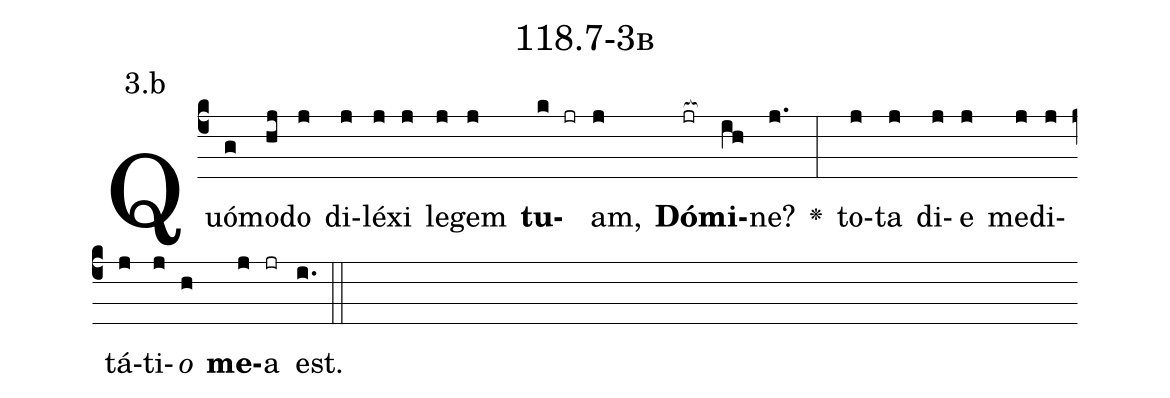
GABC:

name: 118.7-3b;
annotation: 3.b;
%%
(c4)Quó(g)mo(hj)do(j) di(j)lé(j)xi(j) le(j)gem(j) <b>tu</b>(k jr)am,(j) <b>Dó</b>(jr[ocb:1{])<b>mi</b>(ih[ocb:0}])ne?(j.) <v>\greheightstar</v>(:) to(j)ta(j) di(j)e(j) me(j)di(j)tá(j)ti(j)<i>o</i>(h) <b>me</b>(j)a(jr) est.(i.) (::)


%E(j) u(j) o(j) u(h) a(j) e.(i.) (::)
